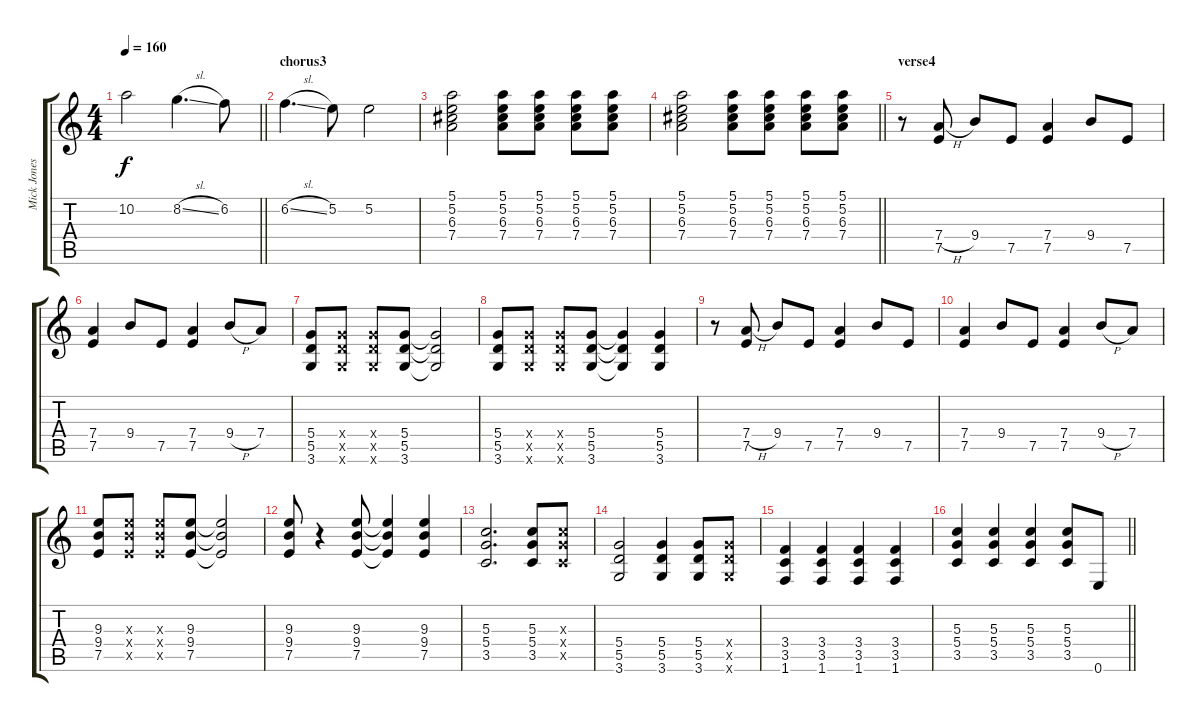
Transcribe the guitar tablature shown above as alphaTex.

\track ("Mick Jones" "Mick Jones") {instrument overdrivenguitar}
\staff {score tabs}
\tuning (E4 B3 G3 D3 A2 E2) {hide}
\ts (4 4)
\tempo 160
\clef g2
\barLineRight lightlight
\ks c
10.2.2{dy f} 8.2{sl}.4{d} 6.2.8 |
\section ("" "chorus3")
6.2{sl}.4{d} 5.2.8 5.2.2 |
(5.1 5.2 6.3 7.4).2 (5.1 5.2 6.3 7.4).8 (5.1 5.2 6.3 7.4).8 (5.1 5.2 6.3 7.4).8 (5.1 5.2 6.3 7.4).8 |
\barLineRight lightlight
(5.1 5.2 6.3 7.4).2 (5.1 5.2 6.3 7.4).8 (5.1 5.2 6.3 7.4).8 (5.1 5.2 6.3 7.4).8 (5.1 5.2 6.3 7.4).8 |
\section ("" "verse4")
r.8 (7.4{h} 7.5).8 9.4.8 7.5.8 (7.4 7.5).4 9.4.8 7.5.8 |
(7.4 7.5).4 9.4.8 7.5.8 (7.4 7.5).4 9.4{h}.8 7.4.8 |
(5.4 5.5 3.6).8 (5.4{x} 5.5{x} 3.6{x}).8 (5.4{x} 5.5{x} 3.6{x}).8 (5.4 5.5 3.6).8 (5.4{t} 5.5{t} 3.6{t}).2 |
(5.4 5.5 3.6).8 (5.4{x} 5.5{x} 3.6{x}).8 (5.4{x} 5.5{x} 3.6{x}).8 (5.4 5.5 3.6).8 (5.4{t} 5.5{t} 3.6{t}).4 (5.4 5.5 3.6).4 |
r.8 (7.4{h} 7.5).8 9.4.8 7.5.8 (7.4 7.5).4 9.4.8 7.5.8 |
(7.4 7.5).4 9.4.8 7.5.8 (7.4 7.5).4 9.4{h}.8 7.4.8 |
(9.3 9.4 7.5).8 (9.3{x} 9.4{x} 7.5{x}).8 (9.3{x} 9.4{x} 7.5{x}).8 (9.3 9.4 7.5).8 (9.3{t} 9.4{t} 7.5{t}).2 |
(9.3 9.4 7.5).8 r.4 (9.3 9.4 7.5).8 (9.3{t} 9.4{t} 7.5{t}).4 (9.3 9.4 7.5).4 |
(5.3 5.4 3.5).2{d} (5.3 5.4 3.5).8 (5.3{x} 5.4{x} 3.5{x}).8 |
(5.4 5.5 3.6).2 (5.4 5.5 3.6).4 (5.4 5.5 3.6).8 (5.4{x} 5.5{x} 3.6{x}).8 |
(3.4 3.5 1.6).4 (3.4 3.5 1.6).4 (3.4 3.5 1.6).4 (3.4 3.5 1.6).4 |
\barLineRight lightlight
(5.3 5.4 3.5).4 (5.3 5.4 3.5).4 (5.3 5.4 3.5).4 (5.3 5.4 3.5).8 0.6.8
